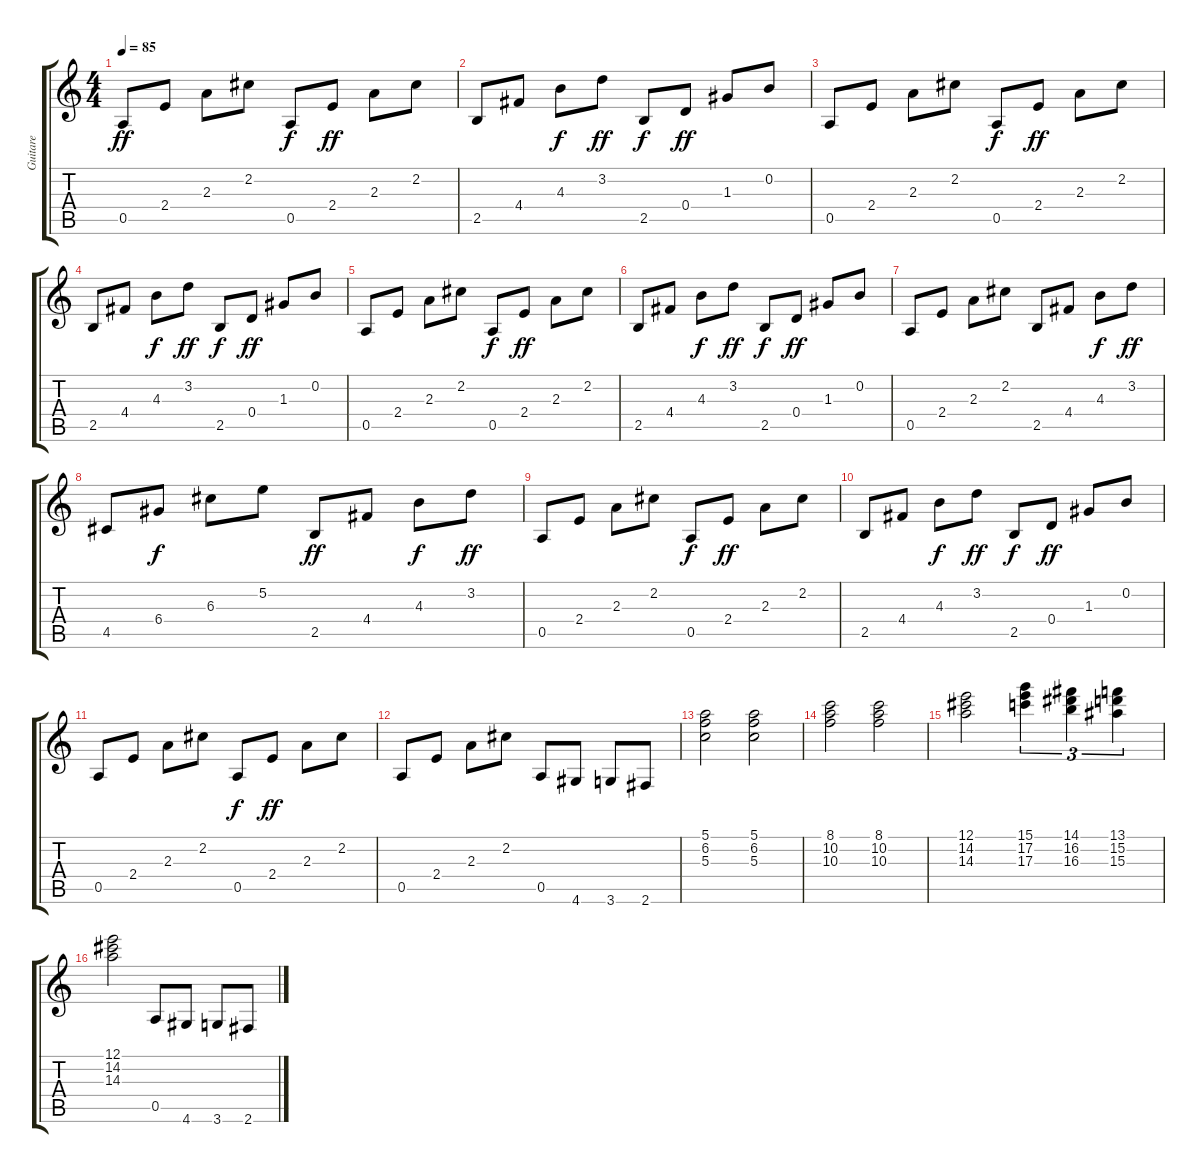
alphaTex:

\track ("Guitare" "Guitare") {instrument acousticguitarnylon}
\staff {score tabs}
\tuning (E4 B3 G3 D3 A2 E2) {hide}
\ts (4 4)
\tempo 85
\clef g2
\ks c
0.5.8{dy ff} 2.4.8 2.3.8 2.2.8 0.5.8{dy f} 2.4.8{dy ff} 2.3.8 2.2.8 |
2.5.8 4.4.8 4.3.8{dy f} 3.2.8{dy ff} 2.5.8{dy f} 0.4.8{dy ff} 1.3.8 0.2.8 |
0.5.8 2.4.8 2.3.8 2.2.8 0.5.8{dy f} 2.4.8{dy ff} 2.3.8 2.2.8 |
2.5.8 4.4.8 4.3.8{dy f} 3.2.8{dy ff} 2.5.8{dy f} 0.4.8{dy ff} 1.3.8 0.2.8 |
0.5.8 2.4.8 2.3.8 2.2.8 0.5.8{dy f} 2.4.8{dy ff} 2.3.8 2.2.8 |
2.5.8 4.4.8 4.3.8{dy f} 3.2.8{dy ff} 2.5.8{dy f} 0.4.8{dy ff} 1.3.8 0.2.8 |
0.5.8 2.4.8 2.3.8 2.2.8 2.5.8 4.4.8 4.3.8{dy f} 3.2.8{dy ff} |
4.5.8 6.4.8{dy f} 6.3.8 5.2.8 2.5.8{dy ff} 4.4.8 4.3.8{dy f} 3.2.8{dy ff} |
0.5.8 2.4.8 2.3.8 2.2.8 0.5.8{dy f} 2.4.8{dy ff} 2.3.8 2.2.8 |
2.5.8 4.4.8 4.3.8{dy f} 3.2.8{dy ff} 2.5.8{dy f} 0.4.8{dy ff} 1.3.8 0.2.8 |
0.5.8 2.4.8 2.3.8 2.2.8 0.5.8{dy f} 2.4.8{dy ff} 2.3.8 2.2.8 |
0.5.8 2.4.8 2.3.8 2.2.8 0.5.8 4.6.8 3.6.8 2.6.8 |
(5.1 6.2 5.3).2 (5.1 6.2 5.3).2 |
(8.1 10.2 10.3).2 (8.1 10.2 10.3).2 |
(12.1 14.2 14.3).2 (15.1 17.2 17.3).4{tu (3 2)} (14.1 16.2 16.3).4{tu (3 2)} (13.1 15.2 15.3).4{tu (3 2)} |
(12.1 14.2 14.3).2 0.5.8 4.6.8 3.6.8 2.6.8
